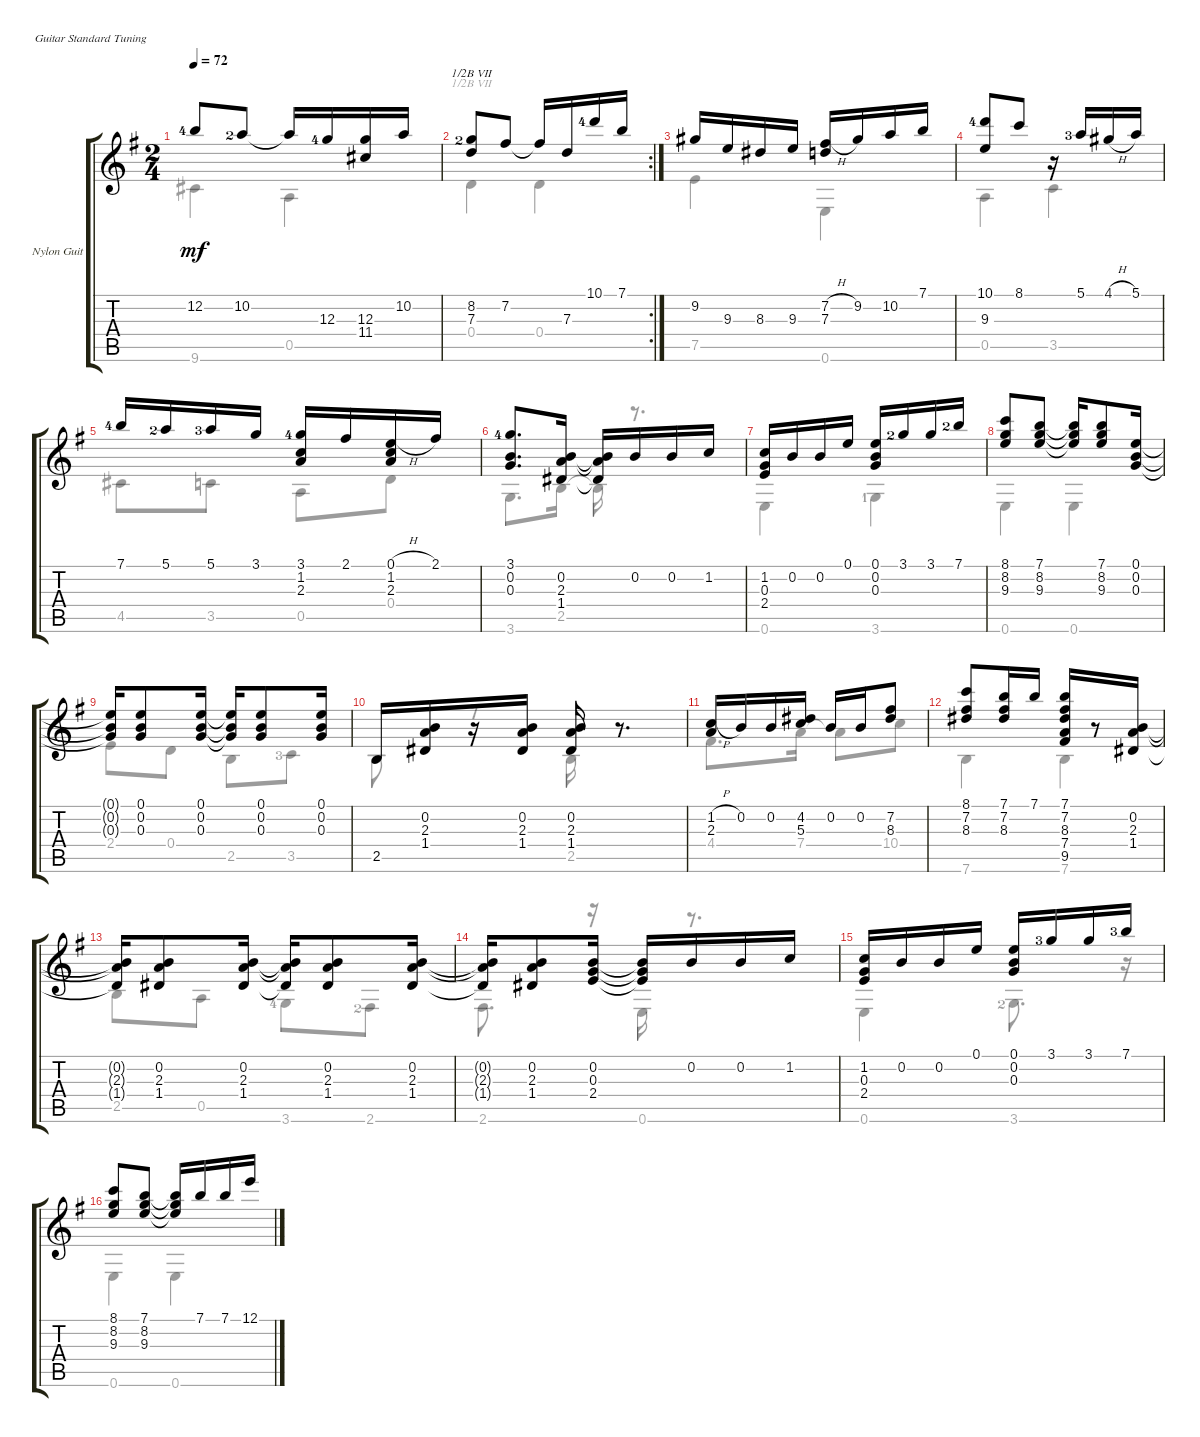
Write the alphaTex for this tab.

\defaultSystemsLayout 4
\bracketExtendMode groupsimilarinstruments
\firstSystemTrackNameOrientation horizontal
\otherSystemsTrackNameOrientation horizontal
\track ("Nylon Guitar" "Nylon Guit") {instrument acousticguitarsteel}
\staff {score tabs}
\tuning (E4 B3 G3 D3 A2 E2)
\voice
\ts (2 4)
\tempo 72
\clef g2
\ks eminor
12.2{lf 5}.8{dy mf} 10.2{lf 3}.8 10.2{t}.16 12.3{lf 5}.16 (12.3 11.4).16 10.2.16 |
\rc 2
(8.2{lf 3} 7.3).8{barre (7 half)} 7.2.8 7.2{t}.16 7.3.16 10.1{lf 5}.16 7.1.16 |
9.2.16 9.3.16 8.3.16 9.3.16 (7.2{h} 7.3).16 9.2.16 10.2.16 7.1.16 |
(10.1{lf 5} 9.3).8 8.1.8 r.16 5.1{lf 4}.16 4.1{h}.16 5.1.16 |
7.1{lf 5}.16 5.1{lf 3}.16 5.1{lf 4}.16 3.1.16 (3.1{lf 5} 1.2 2.3).16 2.1.16 (0.1{h} 1.2 2.3).16 2.1.16 |
(3.1{lf 5} 0.2 0.3).8{d} (0.2 2.3 1.4).16 (1.4{t} 2.3{t} 0.2{t}).16 0.2.16 0.2.16 1.2.16 |
(1.2 0.3 2.4).16 0.2.16 0.2.16 0.1.16 (0.1 0.2 0.3).16 3.1{lf 3}.16 3.1.16 7.1{lf 3}.16 |
(8.1 8.2 9.3).8 (9.3 8.2 7.1).8 (7.1{t} 8.2{t} 9.3{t}).16 (7.1 8.2 9.3).8 (0.3 0.2 0.1).16 |
(0.1{t} 0.2{t} 0.3{t}).16 (0.1 0.2 0.3).8 (0.3 0.2 0.1).16 (0.1{t} 0.2{t} 0.3{t}).16 (0.3 0.2 0.1).8 (0.1 0.2 0.3).16 |
2.5.16 (0.2 2.3 1.4).16 r.16 (0.2 2.3 1.4).16 (0.2 2.3 1.4).16 r.8{d} |
(1.2{h} 2.3).16 0.2.16 0.2.16 (4.2 5.3).16 0.2.16 0.2.16 (7.2 8.3).8 |
(8.1 7.2 8.3).8 (8.3 7.2 7.1).16 7.1.16 (7.1 7.2 8.3 7.4 9.5).16 r.8 (0.2 2.3 1.4).16 |
(1.4{t} 2.3{t} 0.2{t}).16 (0.2 2.3 1.4).8 (1.4 2.3 0.2).16 (0.2{t} 2.3{t} 1.4{t}).16 (2.3 0.2 1.4).8 (0.2 2.3 1.4).16 |
(1.4{t} 2.3{t} 0.2{t}).16 (0.2 2.3 1.4).8 (2.4 0.2 0.3).16 (0.2{t} 0.3{t} 2.4{t}).16 0.2.16 0.2.16 1.2.16 |
(1.2 0.3 2.4).16 0.2.16 0.2.16 0.1.16 (0.1 0.2 0.3).16 3.1{lf 4}.16 3.1.16 7.1{lf 4}.16 |
(8.1 8.2 9.3).8 (7.1 8.2 9.3).8 (9.3{t} 8.2{t} 7.1{t}).16 7.1.16 7.1.16 12.1.16
\voice
\clef g2
\ottava regular
\simile none
\ks eminor
9.6.4{dy mf} 0.5.4 |
0.4.4{barre (7 half)} 0.4.4 |
7.5.4 0.6.4 |
0.5.4 3.5.4 |
4.5.8 3.5.8 0.5.8 0.4.8 |
3.6.8{d} 2.5.16 2.5{t}.16 r.8{d} |
0.6.4 3.6{lf 2}.4 |
0.6.4 0.6.4 |
2.4.8 0.4.8 2.5.8 3.5{lf 4}.8 |
2.5.8 r.8 2.5.16 r.8{d} |
4.4.8{d} 7.4.16 7.4{t}.8 10.4.8 |
7.6.4 7.6.4 |
2.5.8 0.5.8 3.6{lf 5}.8 2.6{lf 3}.8 |
2.6.8{d} r.16 0.6.16 r.8{d} |
0.6.4 3.6{lf 3}.8{d} r.16 |
0.6.4 0.6.4
